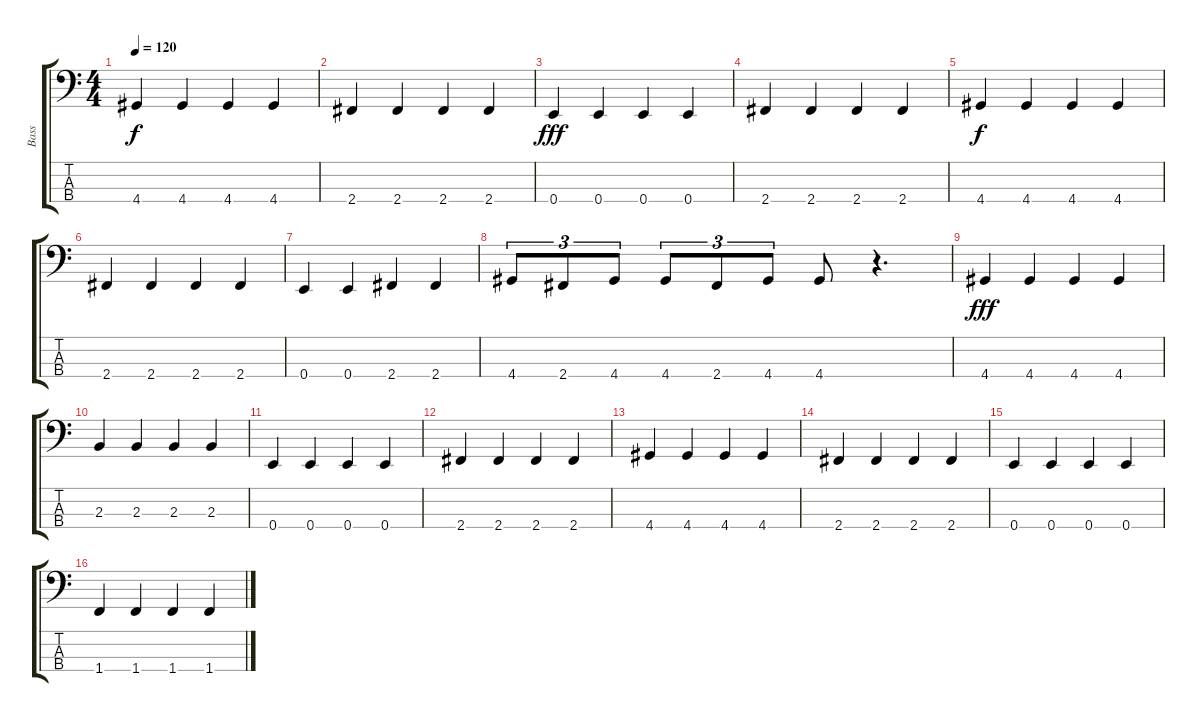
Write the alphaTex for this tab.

\track ("Bass" "Bass") {instrument acousticbass}
\staff {score tabs}
\tuning (G2 D2 A1 E1) {hide}
\ts (4 4)
\tempo 120
\clef f4
\ks c
4.4.4{dy f instrument acousticbass} 4.4.4 4.4.4 4.4.4 |
2.4.4 2.4.4 2.4.4 2.4.4 |
0.4.4{dy fff} 0.4.4 0.4.4 0.4.4 |
2.4.4 2.4.4 2.4.4 2.4.4 |
4.4.4{dy f} 4.4.4 4.4.4 4.4.4 |
2.4.4 2.4.4 2.4.4 2.4.4 |
0.4.4 0.4.4 2.4.4 2.4.4 |
4.4.8{tu (3 2)} 2.4.8{tu (3 2)} 4.4.8{tu (3 2)} 4.4.8{tu (3 2)} 2.4.8{tu (3 2)} 4.4.8{tu (3 2)} 4.4.8 r.4{d} |
4.4.4{dy fff} 4.4.4 4.4.4 4.4.4 |
2.3.4 2.3.4 2.3.4 2.3.4 |
0.4.4 0.4.4 0.4.4 0.4.4 |
2.4.4 2.4.4 2.4.4 2.4.4 |
4.4.4 4.4.4 4.4.4 4.4.4 |
2.4.4 2.4.4 2.4.4 2.4.4 |
0.4.4 0.4.4 0.4.4 0.4.4 |
1.4.4 1.4.4 1.4.4 1.4.4
